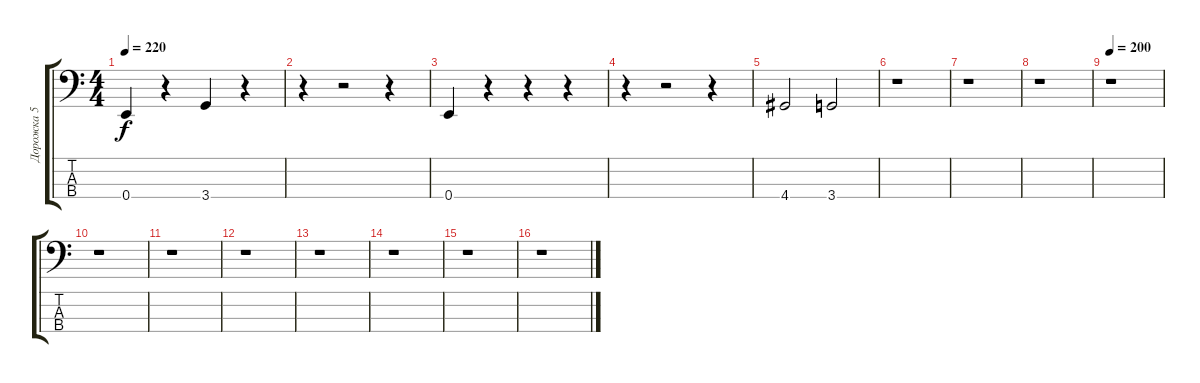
\track ("Дорожка 5" "Дорожка 5") {instrument electricbassfinger}
\staff {score tabs}
\tuning (G2 D2 A1 E1) {hide}
\ts (4 4)
\tempo 220
\clef f4
\ks c
0.4.4{dy f} r.4 3.4.4 r.4 |
r.4 r.2 r.4 |
0.4.4 r.4 r.4 r.4 |
r.4 r.2 r.4 |
4.4.2 3.4.2 |
r.1 |
r.1 |
r.1 |
\tempo 200
r.1 |
r.1 |
r.1 |
r.1 |
r.1 |
r.1 |
r.1 |
r.1
